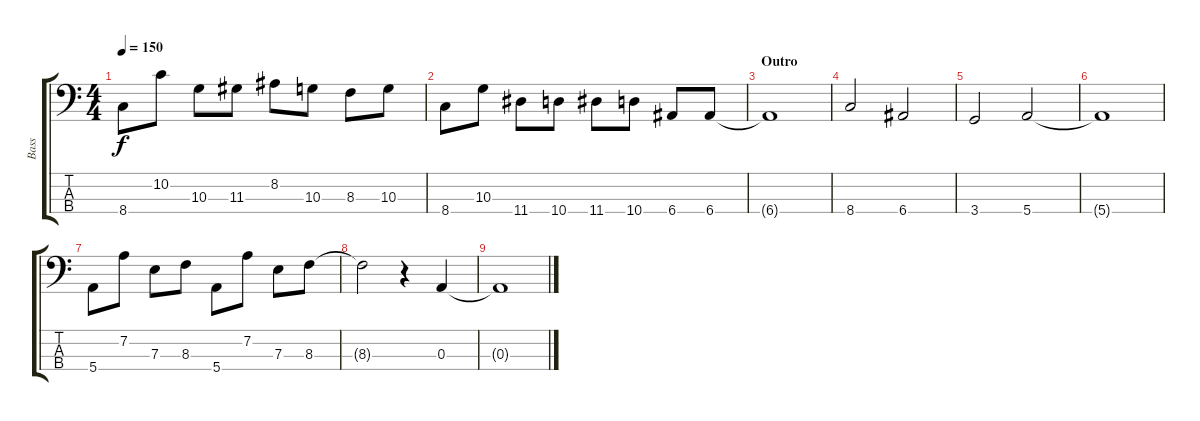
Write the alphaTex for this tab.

\track ("Bass" "Bass") {instrument electricbasspick}
\staff {score tabs}
\tuning (G2 D2 A1 E1) {hide}
\ts (4 4)
\tempo 150
\clef f4
\ks c
8.4.8{dy f} 10.2.8 10.3.8 11.3.8 8.2.8 10.3.8 8.3.8 10.3.8 |
8.4.8 10.3.8 11.4.8 10.4.8 11.4.8 10.4.8 6.4.8 6.4.8 |
\section ("" "Outro")
6.4{t}.1 |
8.4.2 6.4.2 |
3.4.2 5.4.2 |
5.4{t}.1 |
5.4.8 7.2.8 7.3.8 8.3.8 5.4.8 7.2.8 7.3.8 8.3.8 |
8.3{t}.2 r.4 0.3.4 |
0.3{t}.1
